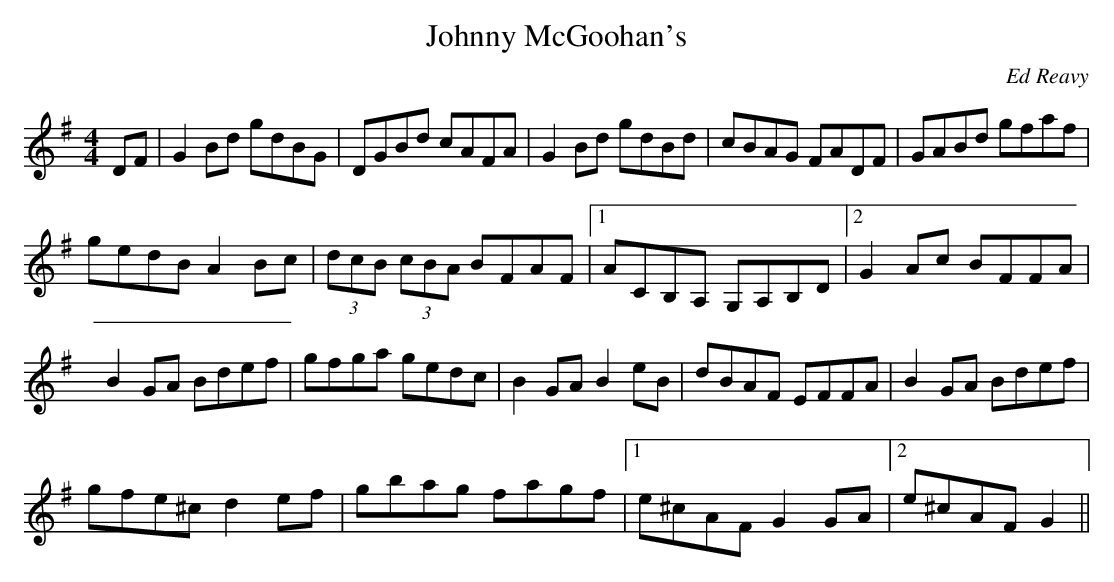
X:1
T:Johnny McGoohan's
C:Ed Reavy
M:4/4
L:1/8
K:G
DF|G2 Bd gdBG|DGBd cAFA|G2 Bd gdBd|cBAG FADF|GABd gfaf|
gedB A2 Bc|(3dcB (3cBA BFAF|1 ACB,A, G,A,B,D|2G2 Ac BFFA|
B2 GA Bdef|gfga gedc|B2 GA B2 eB|dBAF EFFA|B2 GA Bdef|
gfe^c d2 ef|gbag fagf|1 e^cAF G2 GA|2 e^cAF G2||
